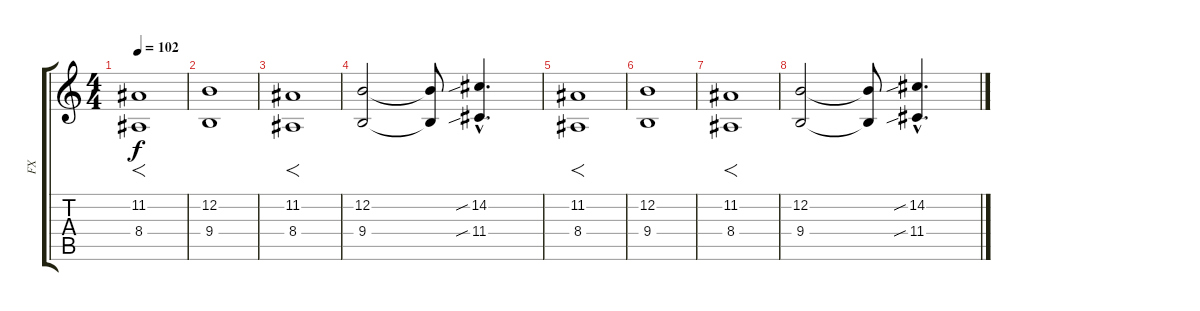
\track ("FX" "FX") {instrument pad2warm}
\staff {score tabs}
\tuning (E4 B3 G3 D3 A2 E2) {hide}
\ts (4 4)
\tempo 102
\clef g2
\ks c
(11.2 8.4).1{f dy f} |
(12.2 9.4).1 |
(11.2 8.4).1{f} |
(12.2 9.4).2 (12.2{t} 9.4{t}).8 (14.2{sib hac} 11.4{sib hac}).4{d} |
(11.2 8.4).1{f} |
(12.2 9.4).1 |
(11.2 8.4).1{f} |
(12.2 9.4).2 (12.2{t} 9.4{t}).8 (14.2{sib hac} 11.4{sib hac}).4{d}
